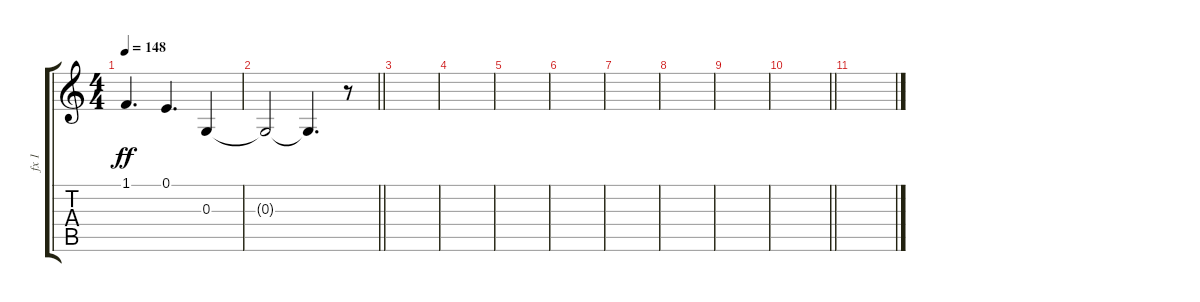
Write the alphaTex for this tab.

\track ("fx 1" "fx 1") {instrument lead2sawtooth}
\staff {score tabs}
\tuning (E4 B3 G3 D3 A2 E2) {hide}
\ts (4 4)
\tempo 148
\clef g2
\ks c
1.1.4{d dy ff} 0.1.4{d} 0.3.4 |
\barLineRight lightlight
0.3{t}.2 0.3{t}.4{d} r.8 |
\section ("" "")
|
|
|
|
|
|
|
\barLineRight lightlight
|
\section ("" "")
